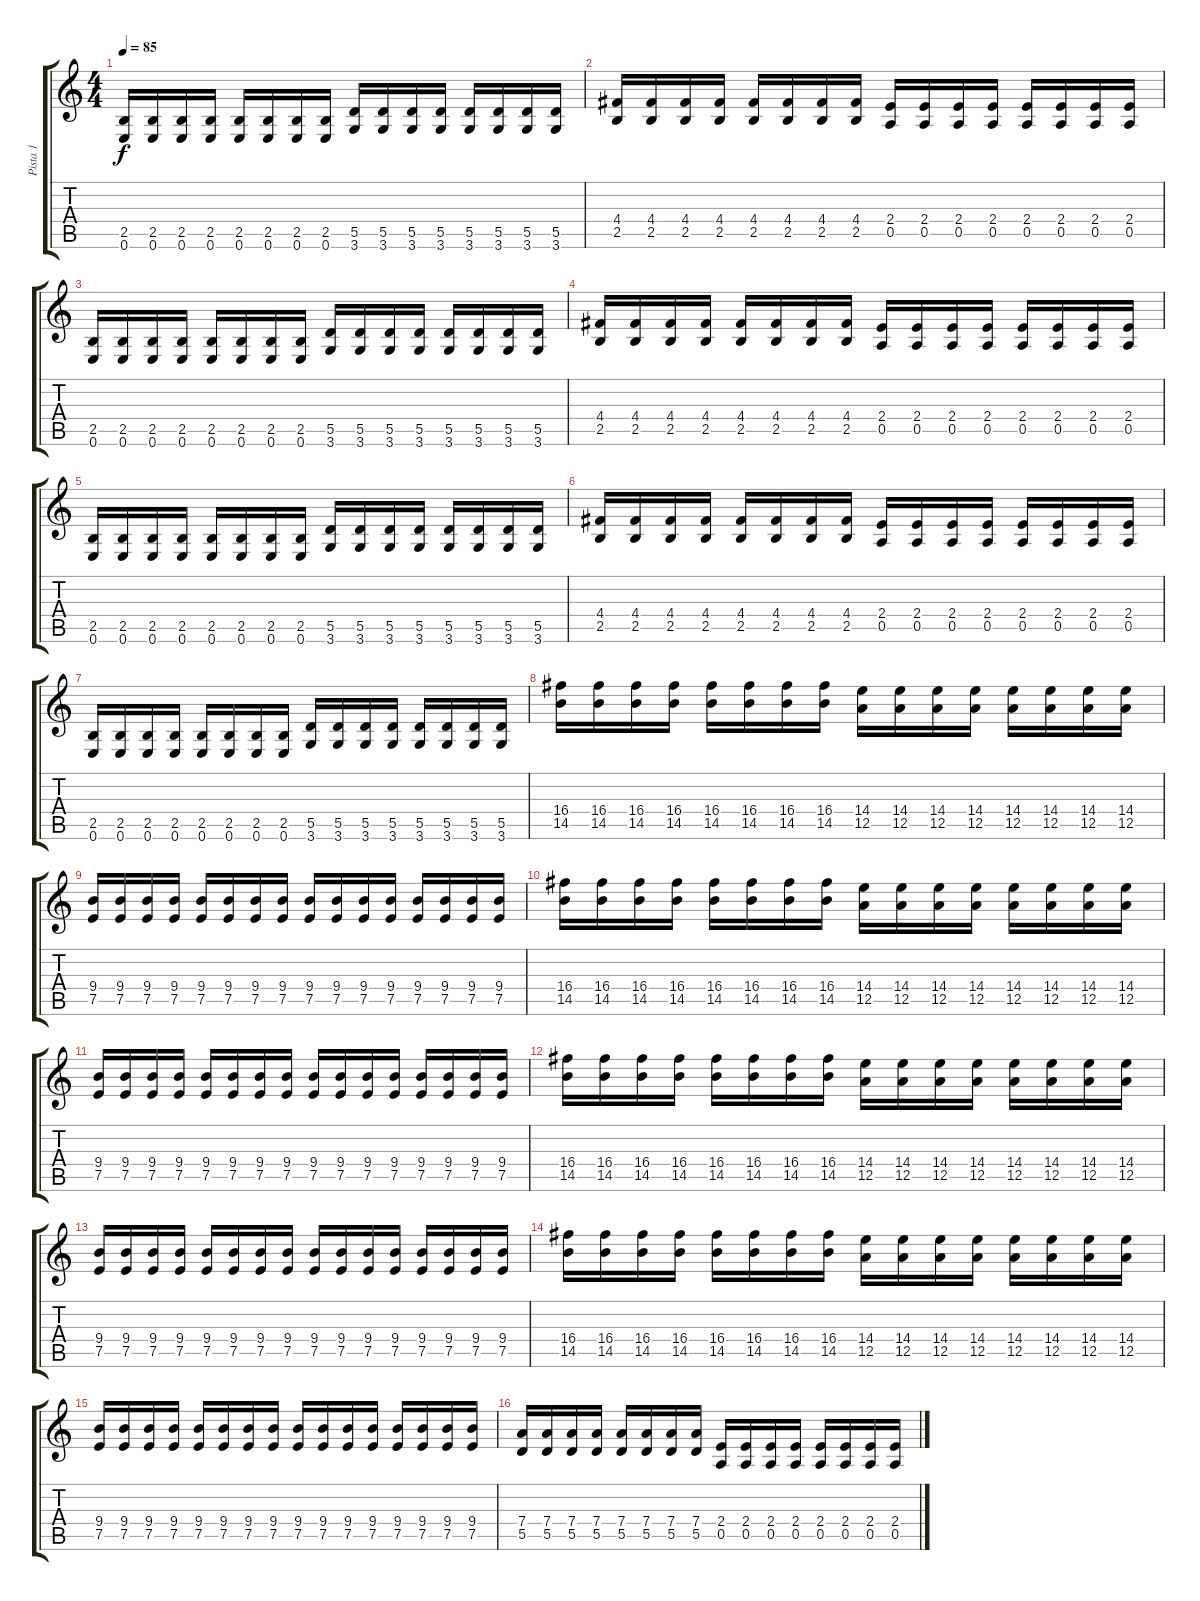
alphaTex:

\track ("Pista 1" "Pista 1") {instrument overdrivenguitar}
\staff {score tabs}
\tuning (E4 B3 G3 D3 A2 E2) {hide}
\ts (4 4)
\tempo 85
\clef g2
\ks c
(2.5 0.6).16{dy f} (2.5 0.6).16 (2.5 0.6).16 (2.5 0.6).16 (2.5 0.6).16 (2.5 0.6).16 (2.5 0.6).16 (2.5 0.6).16 (5.5 3.6).16 (5.5 3.6).16 (5.5 3.6).16 (5.5 3.6).16 (5.5 3.6).16 (5.5 3.6).16 (5.5 3.6).16 (5.5 3.6).16 |
(4.4 2.5).16 (4.4 2.5).16 (4.4 2.5).16 (4.4 2.5).16 (4.4 2.5).16 (4.4 2.5).16 (4.4 2.5).16 (4.4 2.5).16 (2.4 0.5).16 (2.4 0.5).16 (2.4 0.5).16 (2.4 0.5).16 (2.4 0.5).16 (2.4 0.5).16 (2.4 0.5).16 (2.4 0.5).16 |
(2.5 0.6).16 (2.5 0.6).16 (2.5 0.6).16 (2.5 0.6).16 (2.5 0.6).16 (2.5 0.6).16 (2.5 0.6).16 (2.5 0.6).16 (5.5 3.6).16 (5.5 3.6).16 (5.5 3.6).16 (5.5 3.6).16 (5.5 3.6).16 (5.5 3.6).16 (5.5 3.6).16 (5.5 3.6).16 |
(4.4 2.5).16 (4.4 2.5).16 (4.4 2.5).16 (4.4 2.5).16 (4.4 2.5).16 (4.4 2.5).16 (4.4 2.5).16 (4.4 2.5).16 (2.4 0.5).16 (2.4 0.5).16 (2.4 0.5).16 (2.4 0.5).16 (2.4 0.5).16 (2.4 0.5).16 (2.4 0.5).16 (2.4 0.5).16 |
(2.5 0.6).16 (2.5 0.6).16 (2.5 0.6).16 (2.5 0.6).16 (2.5 0.6).16 (2.5 0.6).16 (2.5 0.6).16 (2.5 0.6).16 (5.5 3.6).16 (5.5 3.6).16 (5.5 3.6).16 (5.5 3.6).16 (5.5 3.6).16 (5.5 3.6).16 (5.5 3.6).16 (5.5 3.6).16 |
(4.4 2.5).16 (4.4 2.5).16 (4.4 2.5).16 (4.4 2.5).16 (4.4 2.5).16 (4.4 2.5).16 (4.4 2.5).16 (4.4 2.5).16 (2.4 0.5).16 (2.4 0.5).16 (2.4 0.5).16 (2.4 0.5).16 (2.4 0.5).16 (2.4 0.5).16 (2.4 0.5).16 (2.4 0.5).16 |
(2.5 0.6).16 (2.5 0.6).16 (2.5 0.6).16 (2.5 0.6).16 (2.5 0.6).16 (2.5 0.6).16 (2.5 0.6).16 (2.5 0.6).16 (5.5 3.6).16 (5.5 3.6).16 (5.5 3.6).16 (5.5 3.6).16 (5.5 3.6).16 (5.5 3.6).16 (5.5 3.6).16 (5.5 3.6).16 |
(16.4 14.5).16 (16.4 14.5).16 (16.4 14.5).16 (16.4 14.5).16 (16.4 14.5).16 (16.4 14.5).16 (16.4 14.5).16 (16.4 14.5).16 (14.4 12.5).16 (14.4 12.5).16 (14.4 12.5).16 (14.4 12.5).16 (14.4 12.5).16 (14.4 12.5).16 (14.4 12.5).16 (14.4 12.5).16 |
(9.4 7.5).16 (9.4 7.5).16 (9.4 7.5).16 (9.4 7.5).16 (9.4 7.5).16 (9.4 7.5).16 (9.4 7.5).16 (9.4 7.5).16 (9.4 7.5).16 (9.4 7.5).16 (9.4 7.5).16 (9.4 7.5).16 (9.4 7.5).16 (9.4 7.5).16 (9.4 7.5).16 (9.4 7.5).16 |
(16.4 14.5).16 (16.4 14.5).16 (16.4 14.5).16 (16.4 14.5).16 (16.4 14.5).16 (16.4 14.5).16 (16.4 14.5).16 (16.4 14.5).16 (14.4 12.5).16 (14.4 12.5).16 (14.4 12.5).16 (14.4 12.5).16 (14.4 12.5).16 (14.4 12.5).16 (14.4 12.5).16 (14.4 12.5).16 |
(9.4 7.5).16 (9.4 7.5).16 (9.4 7.5).16 (9.4 7.5).16 (9.4 7.5).16 (9.4 7.5).16 (9.4 7.5).16 (9.4 7.5).16 (9.4 7.5).16 (9.4 7.5).16 (9.4 7.5).16 (9.4 7.5).16 (9.4 7.5).16 (9.4 7.5).16 (9.4 7.5).16 (9.4 7.5).16 |
(16.4 14.5).16 (16.4 14.5).16 (16.4 14.5).16 (16.4 14.5).16 (16.4 14.5).16 (16.4 14.5).16 (16.4 14.5).16 (16.4 14.5).16 (14.4 12.5).16 (14.4 12.5).16 (14.4 12.5).16 (14.4 12.5).16 (14.4 12.5).16 (14.4 12.5).16 (14.4 12.5).16 (14.4 12.5).16 |
(9.4 7.5).16 (9.4 7.5).16 (9.4 7.5).16 (9.4 7.5).16 (9.4 7.5).16 (9.4 7.5).16 (9.4 7.5).16 (9.4 7.5).16 (9.4 7.5).16 (9.4 7.5).16 (9.4 7.5).16 (9.4 7.5).16 (9.4 7.5).16 (9.4 7.5).16 (9.4 7.5).16 (9.4 7.5).16 |
(16.4 14.5).16 (16.4 14.5).16 (16.4 14.5).16 (16.4 14.5).16 (16.4 14.5).16 (16.4 14.5).16 (16.4 14.5).16 (16.4 14.5).16 (14.4 12.5).16 (14.4 12.5).16 (14.4 12.5).16 (14.4 12.5).16 (14.4 12.5).16 (14.4 12.5).16 (14.4 12.5).16 (14.4 12.5).16 |
(9.4 7.5).16 (9.4 7.5).16 (9.4 7.5).16 (9.4 7.5).16 (9.4 7.5).16 (9.4 7.5).16 (9.4 7.5).16 (9.4 7.5).16 (9.4 7.5).16 (9.4 7.5).16 (9.4 7.5).16 (9.4 7.5).16 (9.4 7.5).16 (9.4 7.5).16 (9.4 7.5).16 (9.4 7.5).16 |
(7.4 5.5).16 (7.4 5.5).16 (7.4 5.5).16 (7.4 5.5).16 (7.4 5.5).16 (7.4 5.5).16 (7.4 5.5).16 (7.4 5.5).16 (2.4 0.5).16 (2.4 0.5).16 (2.4 0.5).16 (2.4 0.5).16 (2.4 0.5).16 (2.4 0.5).16 (2.4 0.5).16 (2.4 0.5).16
